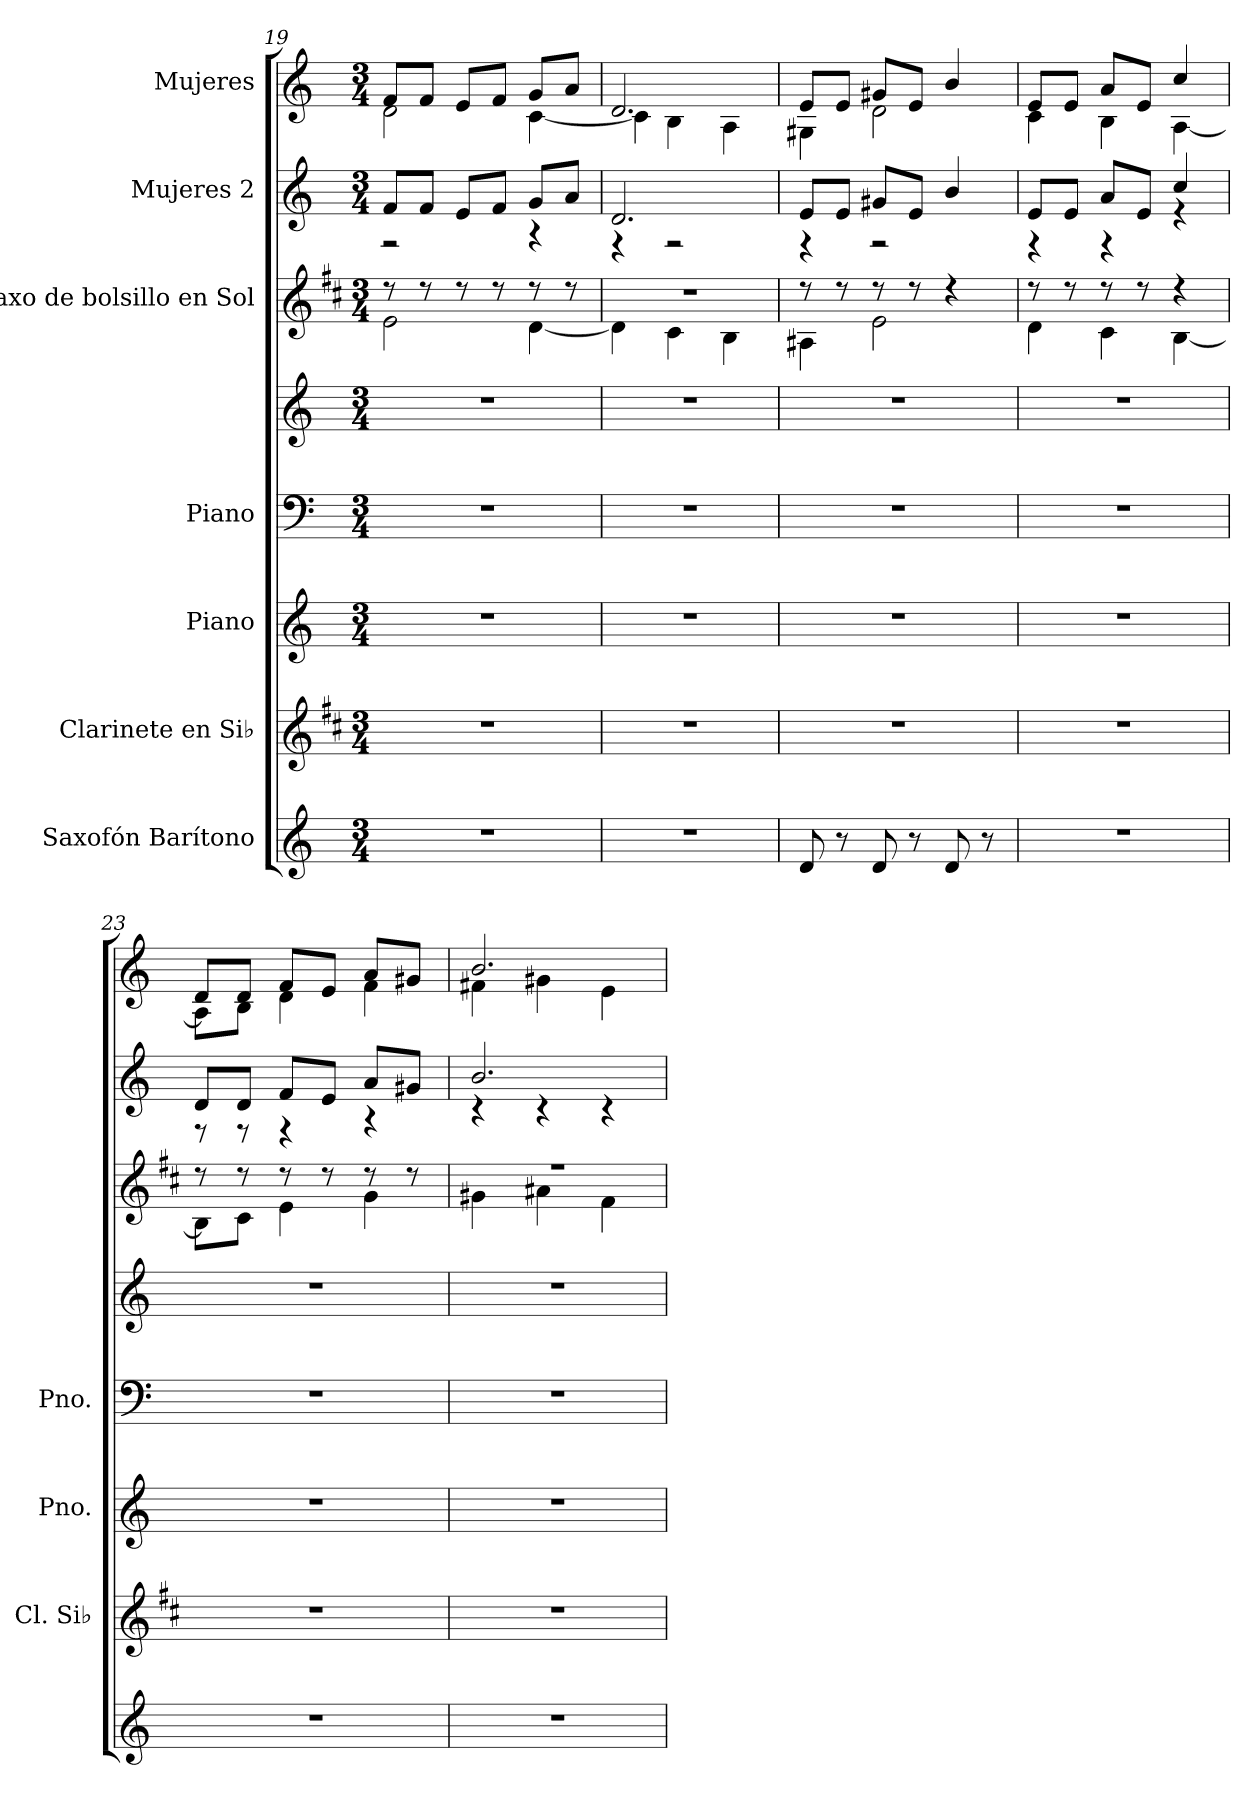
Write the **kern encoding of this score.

**kern	**kern	**kern	**kern	**kern	**kern	**kern	**kern
*part7	*part6	*part5	*part4	*part4	*part3	*part2	*part1
*staff8	*staff7	*staff6	*staff5	*staff4	*staff3	*staff2	*staff1
*I"Saxofón Barítono	*I"Clarinete en Si♭	*I"Piano	*I"Piano	*	*I"Saxo de bolsillo en Sol	*I"Mujeres 2	*I"Mujeres
*	*I'Cl. Si♭	*I'Pno.	*I'Pno.	*	*	*	*
!!LO:LB:g=z
*clefG2	*clefG2	*clefG2	*clefF4	*clefG2	*clefG2	*clefG2	*clefG2
*ITrd7c12	*ITrd1c2	*	*	*	*ITrd1c2	*	*
*k[]	*k[]	*k[]	*k[]	*k[]	*k[]	*k[]	*k[]
*M3/4	*M3/4	*M3/4	*M3/4	*M3/4	*M3/4	*M3/4	*M3/4
=19	=19	=19	=19	=19	=19	=19	=19
*	*	*	*	*	*^	*^	*^
2.r	2.r	2.r	2.r	2.r	8r	2d\	8f/L	2r	8f/L	2d\
.	.	.	.	.	8r	.	8f/J	.	8f/J	.
.	.	.	.	.	8r	.	8e/L	.	8e/L	.
.	.	.	.	.	8r	.	8f/J	.	8f/J	.
.	.	.	.	.	8r	[4c\	8g/L	4r	8g/L	[4c\
.	.	.	.	.	8r	.	8a/J	.	8a/J	.
=20	=20	=20	=20	=20	=20	=20	=20	=20	=20	=20
2.r	2.r	2.r	2.r	2.r	2.r	4c\]	2.d/	4r	2.d/	4c\]
.	.	.	.	.	.	4B\	.	2r	.	4B\
.	.	.	.	.	.	4A\	.	.	.	4A\
=21	=21	=21	=21	=21	=21	=21	=21	=21	=21	=21
8D/	2.r	2.r	2.r	2.r	8r	4G#X\	8e/L	4r	8e/L	4G#X\
8r	.	.	.	.	8r	.	8e/J	.	8e/J	.
8D/	.	.	.	.	8r	2d\	8g#X/L	2r	8g#X/L	2d\
8r	.	.	.	.	8r	.	8e/J	.	8e/J	.
8D/	.	.	.	.	4r	.	4b/	.	4b/	.
8r	.	.	.	.	.	.	.	.	.	.
=22	=22	=22	=22	=22	=22	=22	=22	=22	=22	=22
2.r	2.r	2.r	2.r	2.r	8r	4c\	8e/L	4r	8e/L	4c\
.	.	.	.	.	8r	.	8e/J	.	8e/J	.
.	.	.	.	.	8r	4B\	8a/L	4r	8a/L	4B\
.	.	.	.	.	8r	.	8e/J	.	8e/J	.
.	.	.	.	.	4r	[4A\	4cc/	4r	4cc/	[4A\
=23	=23	=23	=23	=23	=23	=23	=23	=23	=23	=23
2.r	2.r	2.r	2.r	2.r	8r	8A\L]	8d/L	8r	8d/L	8A\L]
.	.	.	.	.	8r	8B\J	8d/J	8r	8d/J	8B\J
.	.	.	.	.	8r	4d\	8f/L	4r	8f/L	4d\
.	.	.	.	.	8r	.	8e/J	.	8e/J	.
.	.	.	.	.	8r	4f\	8a/L	4r	8a/L	4f\
.	.	.	.	.	8r	.	8g#X/J	.	8g#X/J	.
=24	=24	=24	=24	=24	=24	=24	=24	=24	=24	=24
2.r	2.r	2.r	2.r	2.r	2.r	4f#X\	2.b/	4r	2.b/	4f#X\
.	.	.	.	.	.	4g#X\	.	4r	.	4g#X\
.	.	.	.	.	.	4e\	.	4r	.	4e\
*	*	*	*	*	*v	*v	*	*	*v	*v
*	*	*	*	*	*	*v	*v	*
=	=	=	=	=	=	=	=
*-	*-	*-	*-	*-	*-	*-	*-
